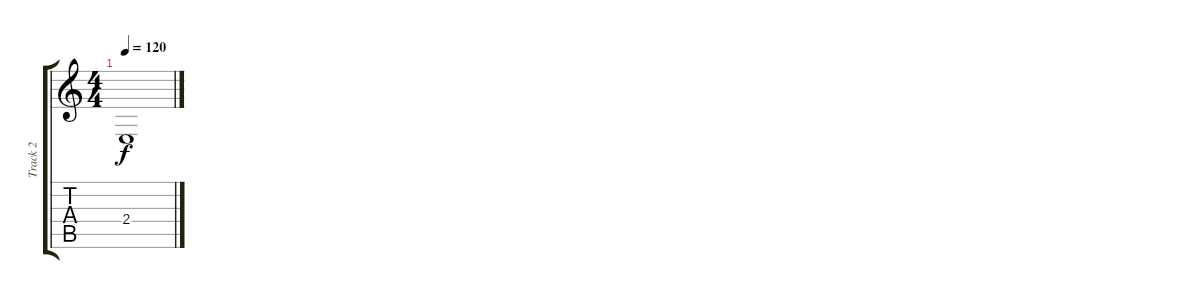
\track ("Track 2" "Track 2") {instrument acousticgrandpiano}
\staff {score tabs}
\tuning (E4 B3 G3 D3 A2 E2) {hide}
\ts (4 4)
\tempo 120
\clef g2
\ks c
2.4.1{dy f instrument acousticgrandpiano}
